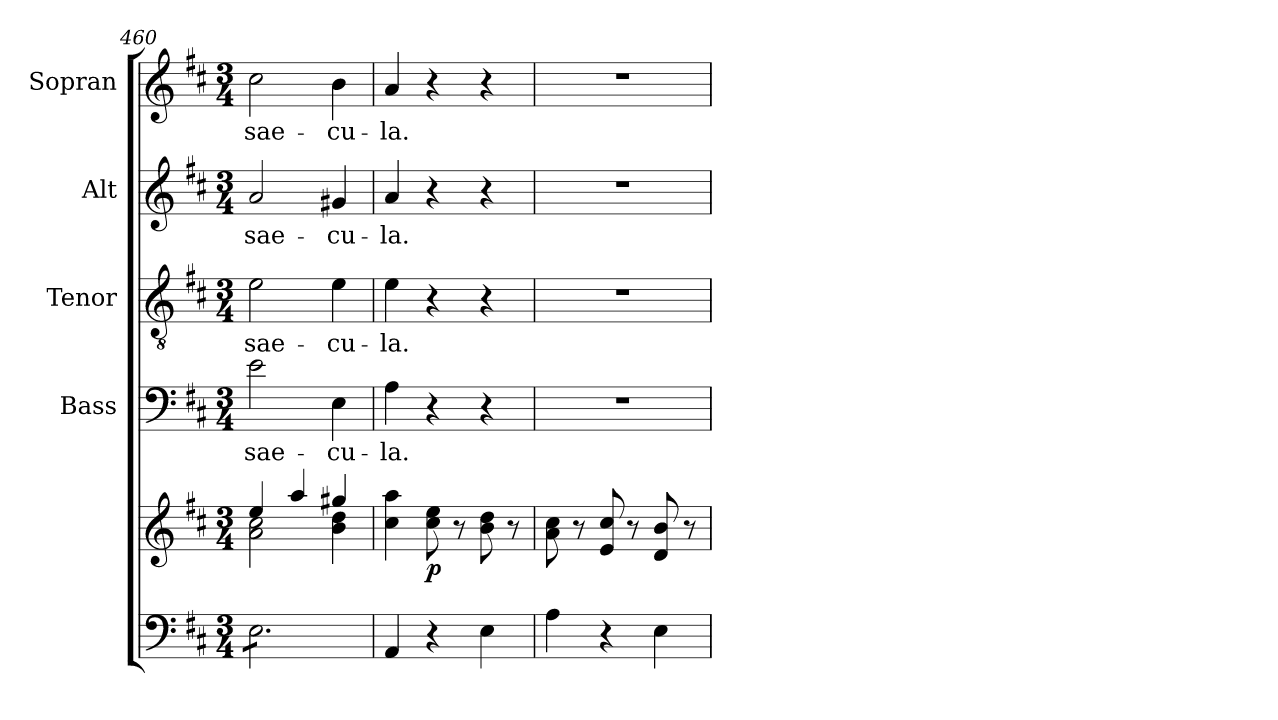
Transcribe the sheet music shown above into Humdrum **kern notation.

**kern	**kern	**dynam	**kern	**text	**kern	**text	**kern	**text	**kern	**text
*part5	*part5	*part5	*part4	*part4	*part3	*part3	*part2	*part2	*part1	*part1
*staff6	*staff5	*staff5/6	*staff4	*staff4	*staff3	*staff3	*staff2	*staff2	*staff1	*staff1
*	*	*	*I"Bass	*	*I"Tenor	*	*I"Alt	*	*I"Sopran	*
*	*	*	*I'B.	*	*I'T.	*	*I'A.	*	*I'S.	*
*clefF4	*clefG2	*	*clefF4	*	*clefGv2	*	*clefG2	*	*clefG2	*
*k[f#c#]	*k[f#c#]	*	*k[f#c#]	*	*k[f#c#]	*	*k[f#c#]	*	*k[f#c#]	*
*D:	*D:	*	*D:	*	*D:	*	*D:	*	*D:	*
*M3/4	*M3/4	*	*M3/4	*	*M3/4	*	*M3/4	*	*M3/4	*
=460	=460	=460	=460	=460	=460	=460	=460	=460	=460	=460
*	*^	*	*	*	*	*	*	*	*	*
!	!	!	!	!	!LO:LY:b	!	!LO:LY:b	!	!LO:LY:b	!	!LO:LY:b
*tremolo	*	*	*	*	*	*	*	*	*	*	*
8E\L	4ee/	2a\ 2cc#\	.	2e\	sae-	2e\	sae-	2a/	sae-	2cc#\	sae-
8E\	.	.	.	.	.	.	.	.	.	.	.
8E\	4aa/	.	.	.	.	.	.	.	.	.	.
8E\	.	.	.	.	.	.	.	.	.	.	.
!	!	!	!	!	!LO:LY:b	!	!LO:LY:b	!	!LO:LY:b	!	!LO:LY:b
8E\	4gg#X/	4b\ 4dd\	.	4E\	-cu-	4e\	-cu-	4g#X/	-cu-	4b\	-cu-
8E\J	.	.	.	.	.	.	.	.	.	.	.
*Xtremolo	*	*	*	*	*	*	*	*	*	*	*
=461	=461	=461	=461	=461	=461	=461	=461	=461	=461	=461	=461
!	!	!	!	!	!LO:LY:b	!	!LO:LY:b	!	!LO:LY:b	!	!LO:LY:b
*	*v	*v	*	*	*	*	*	*	*	*	*
4AA/	4cc#\ 4aa\	.	4A\	-la.	4e\	-la.	4a/	-la.	4a/	-la.
!	!	!LO:DY:b	!	!	!	!	!	!	!	!
4r	8cc#\ 8ee\	p	4r	.	4r	.	4r	.	4r	.
.	8r	.	.	.	.	.	.	.	.	.
4E\	8b\ 8dd\	.	4r	.	4r	.	4r	.	4r	.
.	8r	.	.	.	.	.	.	.	.	.
=462	=462	=462	=462	=462	=462	=462	=462	=462	=462	=462
4A\	8a\ 8cc#\	.	2.r	.	2.r	.	2.r	.	2.r	.
.	8r	.	.	.	.	.	.	.	.	.
4r	8e/ 8cc#/	.	.	.	.	.	.	.	.	.
.	8r	.	.	.	.	.	.	.	.	.
4E\	8d/ 8b/	.	.	.	.	.	.	.	.	.
.	8r	.	.	.	.	.	.	.	.	.
=	=	=	=	=	=	=	=	=	=	=
*-	*-	*-	*-	*-	*-	*-	*-	*-	*-	*-
